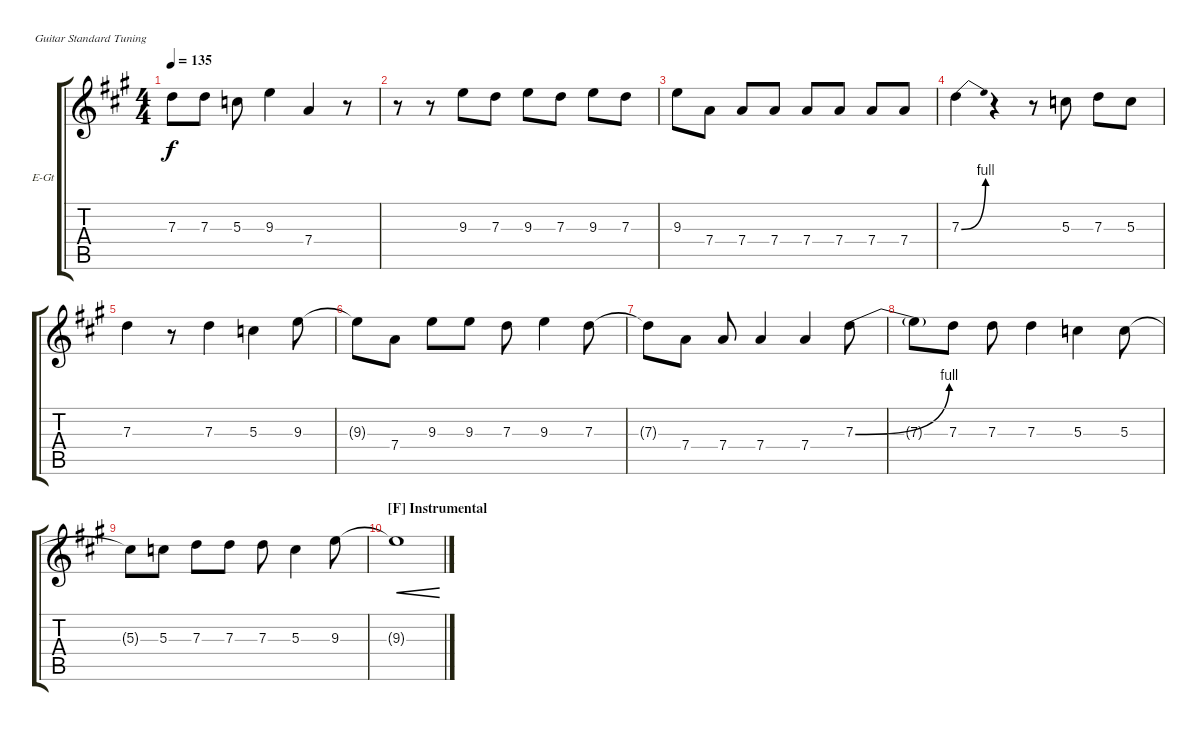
\defaultSystemsLayout 4
\bracketExtendMode groupsimilarinstruments
\firstSystemTrackNameOrientation horizontal
\otherSystemsTrackNameOrientation horizontal
\track ("Vocals" "E-Gt") {instrument electricguitarclean}
\staff {score tabs}
\tuning (E4 B3 G3 D3 A2 E2)
\ts (4 4)
\tempo 135
\clef g2
\ks f#minor
7.3.8{dy f} 7.3.8 5.3.8 9.3.4 7.4.4 r.8 |
r.8 r.8 9.3.8 7.3.8 9.3.8 7.3.8 9.3.8 7.3.8 |
9.3.8 7.4.8 7.4.8 7.4.8 7.4.8 7.4.8 7.4.8 7.4.8 |
7.3{be (bend 0 0 30 4)}.4 r.4 r.8 5.3.8 7.3.8 5.3.8 |
7.3.4 r.8 7.3.4 5.3.4 9.3.8 |
9.3{t}.8 7.4.8 9.3.8 9.3.8 7.3.8 9.3.4 7.3.8 |
7.3{t}.8 7.4.8 7.4.8 7.4.4 7.4.4 7.3{be (bend 0 0 30 4)}.8 |
7.3{t}.8 7.3.8 7.3.8 7.3.4 5.3.4 5.3.8 |
5.3{t}.8 5.3.8 7.3.8 7.3.8 7.3.8 5.3.4 9.3.8 |
\section ("F" "Instrumental")
9.3{t}.1{cre}
